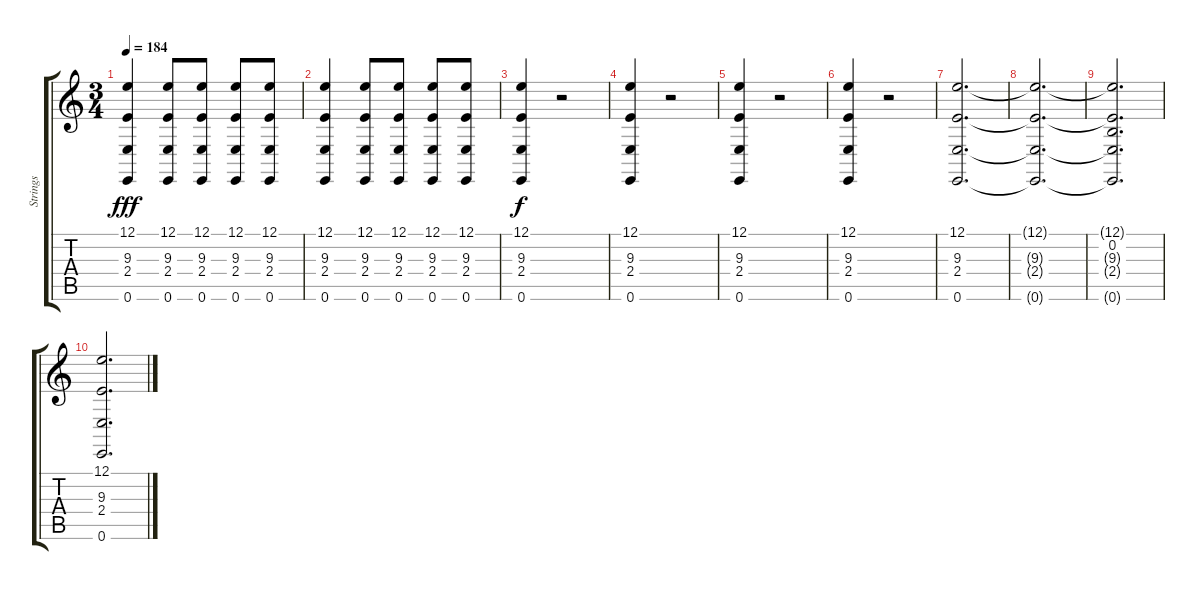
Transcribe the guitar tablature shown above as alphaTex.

\track ("Strings" "Strings") {instrument stringensemble1}
\staff {score tabs}
\tuning (E4 B3 G3 D3 A2 E2) {hide}
\ts (3 4)
\tempo 184
\clef g2
\ks c
(12.1 9.3 2.4 0.6).4{dy fff} (12.1 9.3 2.4 0.6).8 (12.1 9.3 2.4 0.6).8 (12.1 9.3 2.4 0.6).8 (12.1 9.3 2.4 0.6).8 |
(12.1 9.3 2.4 0.6).4 (12.1 9.3 2.4 0.6).8 (12.1 9.3 2.4 0.6).8 (12.1 9.3 2.4 0.6).8 (12.1 9.3 2.4 0.6).8 |
(12.1 9.3 2.4 0.6).4{dy f} r.2 |
(12.1 9.3 2.4 0.6).4 r.2 |
(12.1 9.3 2.4 0.6).4 r.2 |
(12.1 9.3 2.4 0.6).4 r.2 |
(12.1 9.3 2.4 0.6).2{d volume 5} |
(12.1{t} 9.3{t} 2.4{t} 0.6{t}).2{d} |
(12.1{t} 0.2 9.3{t} 2.4{t} 0.6{t}).2{d} |
(12.1 9.3 2.4 0.6).2{d volume 12}
